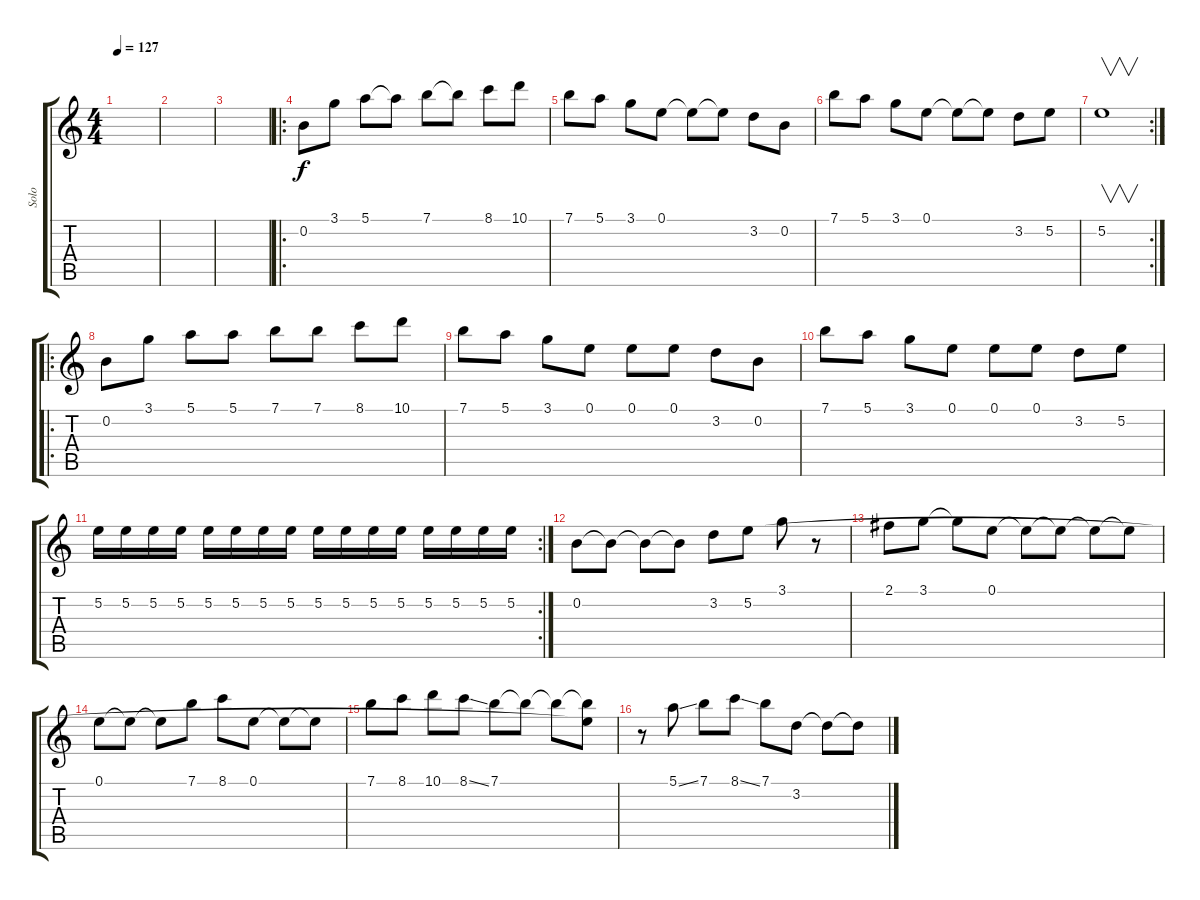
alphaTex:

\track ("Solo" "Solo") {instrument overdrivenguitar}
\staff {score tabs}
\tuning (E4 B3 G3 D3 A2 E2) {hide}
\ts (4 4)
\tempo 127
\clef g2
\ks c
|
|
|
\ro
0.2.8{dy f instrument synthbass1} 3.1.8 5.1.8 5.1{t}.8 7.1.8 7.1{t}.8 8.1.8 10.1.8 |
7.1.8 5.1.8 3.1.8 0.1.8 0.1{t}.8 0.1{t}.8 3.2.8 0.2.8 |
7.1.8 5.1.8 3.1.8 0.1.8 0.1{t}.8 0.1{t}.8 3.2.8 5.2.8 |
\rc 2
5.2.1{v} |
\ro
0.2.8{instrument electricguitarjazz} 3.1.8 5.1.8 5.1.8 7.1.8 7.1.8 8.1.8 10.1.8 |
7.1.8 5.1.8 3.1.8 0.1.8 0.1.8 0.1.8 3.2.8 0.2.8 |
7.1.8 5.1.8 3.1.8 0.1.8 0.1.8 0.1.8 3.2.8 5.2.8 |
\rc 2
5.2.16 5.2.16 5.2.16 5.2.16 5.2.16 5.2.16 5.2.16 5.2.16 5.2.16 5.2.16 5.2.16 5.2.16 5.2.16 5.2.16 5.2.16 5.2.16 |
0.2.8 0.2{t}.8 0.2{t}.8 0.2{t}.8 3.2.8 5.2.8 3.1.8 r.8 |
2.1.8 3.1.8 3.1{t}.8 0.1.8 0.1{t}.8 0.1{t}.8 0.1{t}.8 0.1{t}.8 |
0.1.8 0.1{t}.8 0.1{t}.8 7.1.8 8.1.8 0.1.8 0.1{t}.8 0.1{t}.8 |
7.1.8 8.1.8 10.1.8 8.1{ss}.8 7.1.8 7.1{t}.8 7.1{t}.8 (7.1{t} 5.2{t}).8 |
r.8 5.1{ss}.8 7.1.8 8.1{ss}.8 7.1.8 3.2.8 3.2{t}.8 3.2{t}.8
